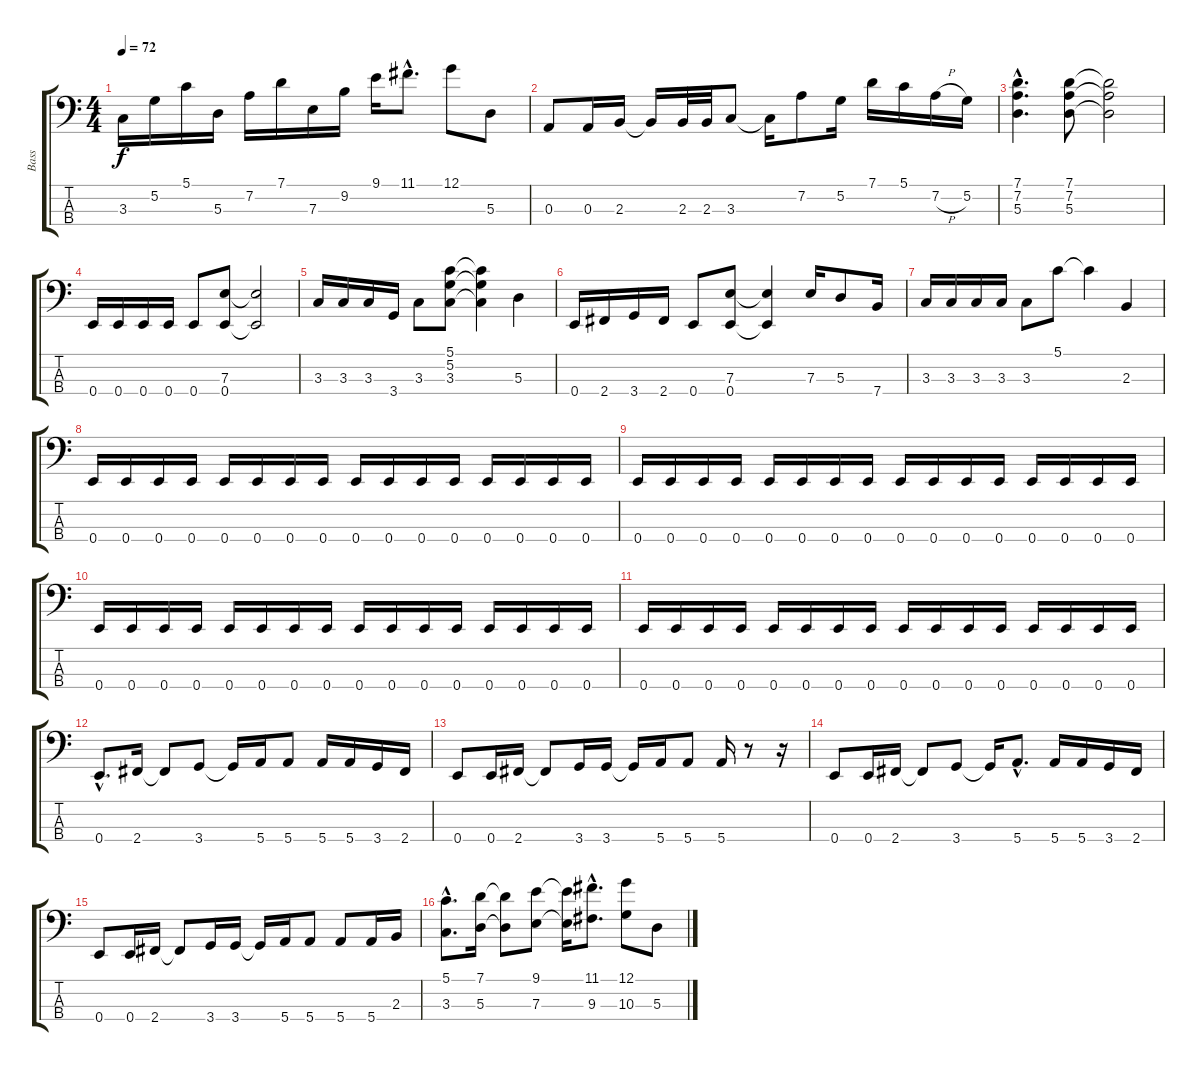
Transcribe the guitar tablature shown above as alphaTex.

\track ("Bass" "Bass") {instrument electricbassfinger}
\staff {score tabs}
\tuning (G2 D2 A1 E1) {hide}
\ts (4 4)
\tempo 72
\clef f4
\ks c
3.3.16{dy f} 5.2.16 5.1.16 5.3.16 7.2.16 7.1.16 7.3.16 9.2.16 9.1.16 11.1{hac}.8{d} 12.1.8 5.3.8 |
0.3.8 0.3.16 2.3.16 2.3{t}.16 2.3.32 2.3.32 3.3.8 3.3{t}.16 7.2.8 5.2.16 7.1.16 5.1.16 7.2{h}.16 5.2.16 |
(7.1{hac} 7.2{hac} 5.3{hac}).4{d} (7.1 7.2 5.3).8 (7.1{t} 7.2{t} 5.3{t}).2 |
0.4.16 0.4.16 0.4.16 0.4.16 0.4.8 (7.3 0.4).8 (7.3{t} 0.4{t}).2 |
3.3.16 3.3.16 3.3.16 3.4.16 3.3.8 (5.1 5.2 3.3).8 (5.1{t} 5.2{t} 3.3{t}).4 5.3.4 |
0.4.16 2.4.16 3.4.16 2.4.16 0.4.8 (7.3 0.4).8 (7.3{t} 0.4{t}).4 7.3.16 5.3.8 7.4.16 |
3.3.16 3.3.16 3.3.16 3.3.16 3.3.8 5.1.8 5.1{t}.4 2.3.4 |
0.4.16 0.4.16 0.4.16 0.4.16 0.4.16 0.4.16 0.4.16 0.4.16 0.4.16 0.4.16 0.4.16 0.4.16 0.4.16 0.4.16 0.4.16 0.4.16 |
0.4.16 0.4.16 0.4.16 0.4.16 0.4.16 0.4.16 0.4.16 0.4.16 0.4.16 0.4.16 0.4.16 0.4.16 0.4.16 0.4.16 0.4.16 0.4.16 |
0.4.16 0.4.16 0.4.16 0.4.16 0.4.16 0.4.16 0.4.16 0.4.16 0.4.16 0.4.16 0.4.16 0.4.16 0.4.16 0.4.16 0.4.16 0.4.16 |
0.4.16 0.4.16 0.4.16 0.4.16 0.4.16 0.4.16 0.4.16 0.4.16 0.4.16 0.4.16 0.4.16 0.4.16 0.4.16 0.4.16 0.4.16 0.4.16 |
0.4{hac}.8{d} 2.4.16 2.4{t}.8 3.4.8 3.4{t}.16 5.4.16 5.4.8 5.4.16 5.4.16 3.4.16 2.4.16 |
0.4.8 0.4.16 2.4.16 2.4{t}.8 3.4.16 3.4.16 3.4{t}.16 5.4.16 5.4.8 5.4.16 r.8 r.16 |
0.4.8 0.4.16 2.4.16 2.4{t}.8 3.4.8 3.4{t}.16 5.4{hac}.8{d} 5.4.16 5.4.16 3.4.16 2.4.16 |
0.4.8 0.4.16 2.4.16 2.4{t}.8 3.4.16 3.4.16 3.4{t}.16 5.4.16 5.4.8 5.4.8 5.4.16 2.3.16 |
(5.1{hac} 3.3{hac}).8{d} (7.1 5.3).16 (7.1{t} 5.3{t}).8 (9.1 7.3).8 (9.1{t} 7.3{t}).16 (11.1{hac} 9.3{hac}).8{d} (12.1 10.3).8 5.3.8
